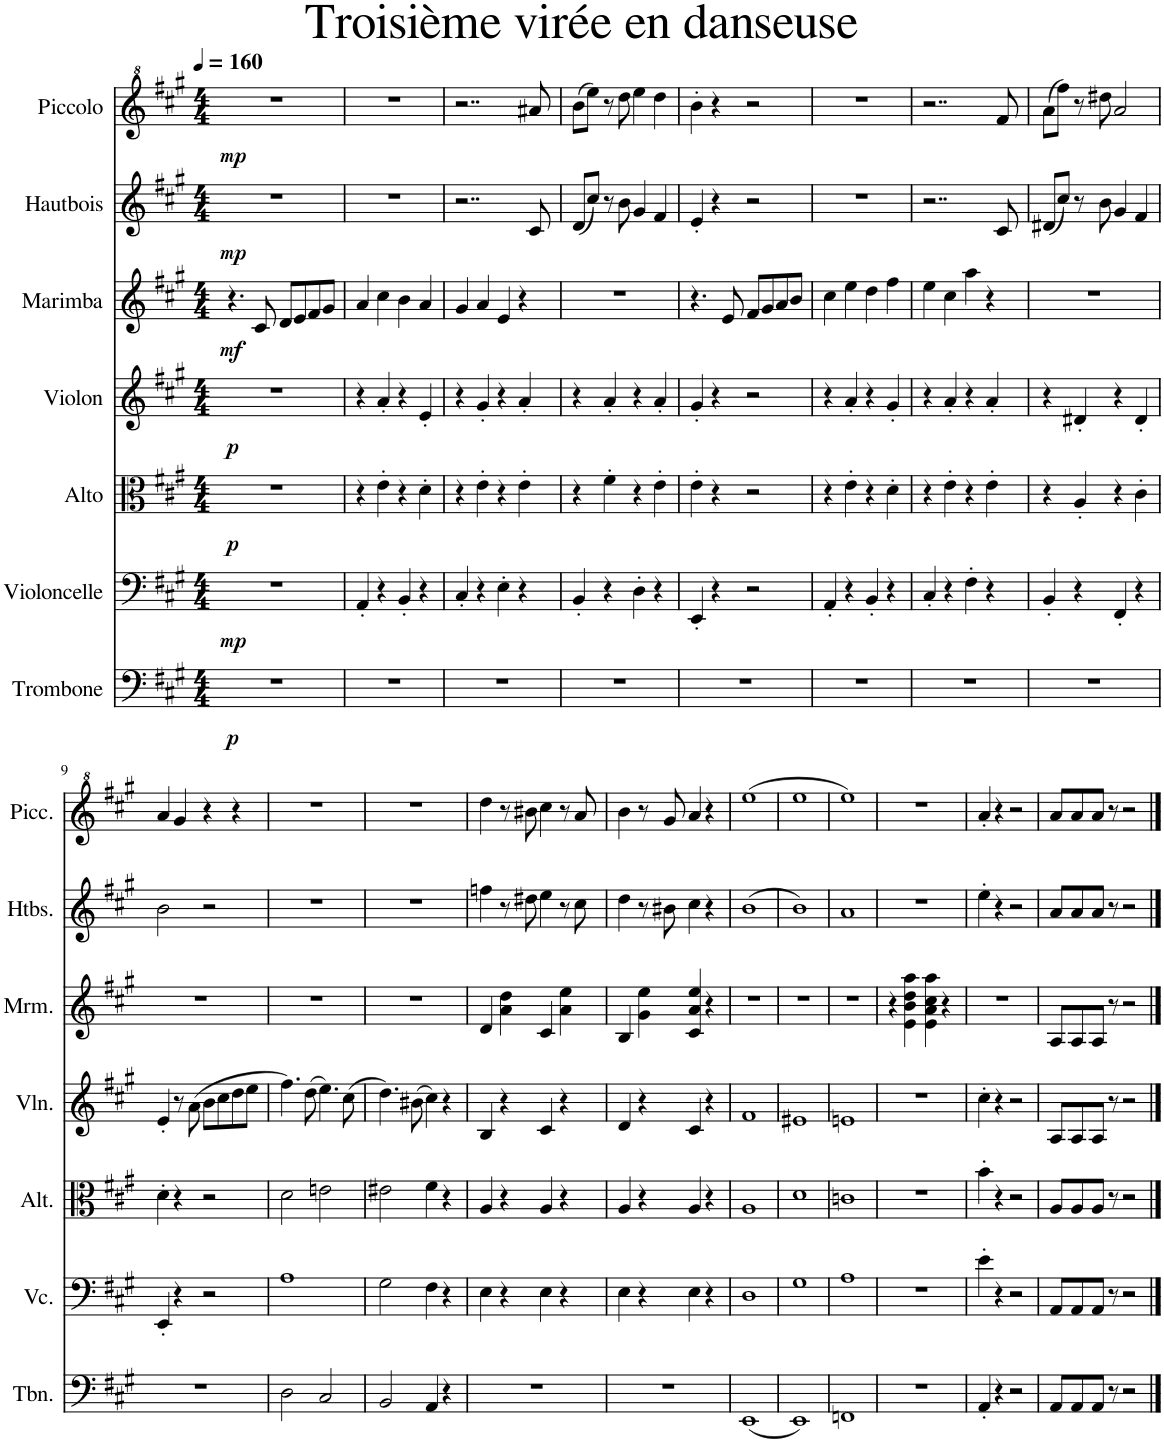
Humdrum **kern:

**kern	**dynam	**kern	**dynam	**kern	**dynam	**kern	**dynam	**kern	**dynam	**kern	**dynam	**kern	**dynam
*part7	*part7	*part6	*part6	*part5	*part5	*part4	*part4	*part3	*part3	*part2	*part2	*part1	*part1
*staff7	*staff7	*staff6	*staff6	*staff5	*staff5	*staff4	*staff4	*staff3	*staff3	*staff2	*staff2	*staff1	*staff1
*I"Trombone	*	*I"Violoncelle	*	*I"Alto	*	*I"Violon	*	*I"Marimba	*	*I"Hautbois	*	*I"Piccolo	*
*I'Tbn.	*	*I'Vc.	*	*I'Alt.	*	*I'Vln.	*	*I'Mrm.	*	*I'Htbs.	*	*I'Picc.	*
*clefF4	*	*clefF4	*	*clefC3	*	*clefG2	*	*clefG2	*	*clefG2	*	*clefG^2	*
*	*	*	*	*	*	*	*	*	*	*	*	*Trd-7c-12	*
*k[f#c#g#]	*	*k[f#c#g#]	*	*k[f#c#g#]	*	*k[f#c#g#]	*	*k[f#c#g#]	*	*k[f#c#g#]	*	*k[f#c#g#]	*
*M4/4	*	*M4/4	*	*M4/4	*	*M4/4	*	*M4/4	*	*M4/4	*	*M4/4	*
*MM160	*	*MM160	*	*MM160	*	*MM160	*	*MM160	*	*MM160	*	*MM160	*
=1	=1	=1	=1	=1	=1	=1	=1	=1	=1	=1	=1	=1	=1
!	!LO:DY:b	!	!LO:DY:b	!	!LO:DY:b	!	!LO:DY:b	!	!LO:DY:b	!	!LO:DY:b	!	!LO:DY:b
1r	p	1r	mp	1r	p	1r	p	4.r	mf	1r	mp	1r	mp
.	.	.	.	.	.	.	.	8c#/	.	.	.	.	.
.	.	.	.	.	.	.	.	8d/L	.	.	.	.	.
.	.	.	.	.	.	.	.	8e/	.	.	.	.	.
.	.	.	.	.	.	.	.	8f#/	.	.	.	.	.
.	.	.	.	.	.	.	.	8g#/J	.	.	.	.	.
=2	=2	=2	=2	=2	=2	=2	=2	=2	=2	=2	=2	=2	=2
1r	.	4AA'/	.	4r	.	4r	.	4a/	.	1r	.	1r	.
.	.	4r	.	4e'\	.	4a'/	.	4cc#\	.	.	.	.	.
.	.	4BB'/	.	4r	.	4r	.	4b\	.	.	.	.	.
.	.	4r	.	4d'\	.	4e'/	.	4a/	.	.	.	.	.
=3	=3	=3	=3	=3	=3	=3	=3	=3	=3	=3	=3	=3	=3
1r	.	4C#'/	.	4r	.	4r	.	4g#/	.	2..r	.	2..r	.
.	.	4r	.	4e'\	.	4g#'/	.	4a/	.	.	.	.	.
.	.	4E'\	.	4r	.	4r	.	4e/	.	.	.	.	.
.	.	4r	.	4e'\	.	4a'/	.	4r	.	.	.	.	.
.	.	.	.	.	.	.	.	.	.	8c#/	.	8aa#X/	.
=4	=4	=4	=4	=4	=4	=4	=4	=4	=4	=4	=4	=4	=4
1r	.	4BB'/	.	4r	.	4r	.	1r	.	(8d/L	.	(8bb\L	.
.	.	.	.	.	.	.	.	.	.	8cc#/J)	.	8eee\J)	.
.	.	4r	.	4f#'\	.	4a'/	.	.	.	8r	.	8r	.
.	.	.	.	.	.	.	.	.	.	8b\	.	8ddd\	.
.	.	4D'\	.	4r	.	4r	.	.	.	4g#/	.	4eee\	.
.	.	4r	.	4e'\	.	4a'/	.	.	.	4f#/	.	4ddd\	.
=5	=5	=5	=5	=5	=5	=5	=5	=5	=5	=5	=5	=5	=5
1r	.	4EE'/	.	4e'\	.	4g#'/	.	4.r	.	4e'/	.	4bb'\	.
.	.	4r	.	4r	.	4r	.	.	.	4r	.	4r	.
.	.	.	.	.	.	.	.	8e/	.	.	.	.	.
.	.	2r	.	2r	.	2r	.	8f#/L	.	2r	.	2r	.
.	.	.	.	.	.	.	.	8g#/	.	.	.	.	.
.	.	.	.	.	.	.	.	8a/	.	.	.	.	.
.	.	.	.	.	.	.	.	8b/J	.	.	.	.	.
=6	=6	=6	=6	=6	=6	=6	=6	=6	=6	=6	=6	=6	=6
1r	.	4AA'/	.	4r	.	4r	.	4cc#\	.	1r	.	1r	.
.	.	4r	.	4e'\	.	4a'/	.	4ee\	.	.	.	.	.
.	.	4BB'/	.	4r	.	4r	.	4dd\	.	.	.	.	.
.	.	4r	.	4d'\	.	4g#'/	.	4ff#\	.	.	.	.	.
=7	=7	=7	=7	=7	=7	=7	=7	=7	=7	=7	=7	=7	=7
1r	.	4C#'/	.	4r	.	4r	.	4ee\	.	2..r	.	2..r	.
.	.	4r	.	4e'\	.	4a'/	.	4cc#\	.	.	.	.	.
.	.	4F#'\	.	4r	.	4r	.	4aa\	.	.	.	.	.
.	.	4r	.	4e'\	.	4a'/	.	4r	.	.	.	.	.
.	.	.	.	.	.	.	.	.	.	8c#/	.	8ff#/	.
=8	=8	=8	=8	=8	=8	=8	=8	=8	=8	=8	=8	=8	=8
1r	.	4BB'/	.	4r	.	4r	.	1r	.	(8d#X/L	.	(8aa\L	.
.	.	.	.	.	.	.	.	.	.	8cc#/J)	.	8fff#\J)	.
.	.	4r	.	4A'/	.	4d#X'/	.	.	.	8r	.	8r	.
.	.	.	.	.	.	.	.	.	.	8b\	.	8ddd#X\	.
.	.	4FF#'/	.	4r	.	4r	.	.	.	4g#/	.	2aa/	.
.	.	4r	.	4c#'\	.	4d#'/	.	.	.	4f#/	.	.	.
!!LO:LB:g=z
=9	=9	=9	=9	=9	=9	=9	=9	=9	=9	=9	=9	=9	=9
1r	.	4EE'/	.	4d'\	.	4e'/	.	1r	.	2b\	.	4aa/	.
.	.	4r	.	4r	.	8r	.	.	.	.	.	4gg#/	.
.	.	.	.	.	.	(8a\	.	.	.	.	.	.	.
.	.	2r	.	2r	.	8b\L	.	.	.	2r	.	4r	.
.	.	.	.	.	.	8cc#\	.	.	.	.	.	.	.
.	.	.	.	.	.	8dd\	.	.	.	.	.	4r	.
.	.	.	.	.	.	8ee\J	.	.	.	.	.	.	.
=10	=10	=10	=10	=10	=10	=10	=10	=10	=10	=10	=10	=10	=10
2D\	.	1A	.	2d\	.	4.ff#\)	.	1r	.	1r	.	1r	.
.	.	.	.	.	.	(8dd\	.	.	.	.	.	.	.
2C#/	.	.	.	2en\	.	4.ee\)	.	.	.	.	.	.	.
.	.	.	.	.	.	(8cc#\	.	.	.	.	.	.	.
=11	=11	=11	=11	=11	=11	=11	=11	=11	=11	=11	=11	=11	=11
2BB/	.	2G#\	.	2e#X\	.	4.dd\)	.	1r	.	1r	.	1r	.
.	.	.	.	.	.	(8b#X\	.	.	.	.	.	.	.
4AA/	.	4F#\	.	4f#\	.	4cc#\)	.	.	.	.	.	.	.
4r	.	4r	.	4r	.	4r	.	.	.	.	.	.	.
=12	=12	=12	=12	=12	=12	=12	=12	=12	=12	=12	=12	=12	=12
1r	.	4E\	.	4A/	.	4B/	.	4d/	.	4ffn\	.	4ddd\	.
.	.	4r	.	4r	.	4r	.	4a\ 4dd\	.	8r	.	8r	.
.	.	.	.	.	.	.	.	.	.	8dd#X\	.	8bb#X\	.
.	.	4E\	.	4A/	.	4c#/	.	4c#/	.	4ee\	.	4ccc#\	.
.	.	4r	.	4r	.	4r	.	4a\ 4ee\	.	8r	.	8r	.
.	.	.	.	.	.	.	.	.	.	8cc#\	.	8aa/	.
=13	=13	=13	=13	=13	=13	=13	=13	=13	=13	=13	=13	=13	=13
1r	.	4E\	.	4A/	.	4d/	.	4B/	.	4dd\	.	4bb\	.
.	.	4r	.	4r	.	4r	.	4g#\ 4ee\	.	8r	.	8r	.
.	.	.	.	.	.	.	.	.	.	8b#X\	.	8gg#/	.
.	.	4E\	.	4A/	.	4c#/	.	4c#/ 4a/ 4ee/	.	4cc#\	.	4aa/	.
.	.	4r	.	4r	.	4r	.	4r	.	4r	.	4r	.
=14	=14	=14	=14	=14	=14	=14	=14	=14	=14	=14	=14	=14	=14
(1EE	.	1D	.	1A	.	1f#	.	1r	.	(1b	.	(1eee	.
=15	=15	=15	=15	=15	=15	=15	=15	=15	=15	=15	=15	=15	=15
1EE)	.	1G#	.	1d	.	1e#X	.	1r	.	1b)	.	1eee	.
=16	=16	=16	=16	=16	=16	=16	=16	=16	=16	=16	=16	=16	=16
1FFn	.	1A	.	1cn	.	1en	.	1r	.	1a	.	1eee)	.
=17	=17	=17	=17	=17	=17	=17	=17	=17	=17	=17	=17	=17	=17
1r	.	1r	.	1r	.	1r	.	4r	.	1r	.	1r	.
.	.	.	.	.	.	.	.	4e\ 4b\ 4dd\ 4aa\	.	.	.	.	.
.	.	.	.	.	.	.	.	4e\ 4a\ 4cc#\ 4aa\	.	.	.	.	.
.	.	.	.	.	.	.	.	4r	.	.	.	.	.
=18	=18	=18	=18	=18	=18	=18	=18	=18	=18	=18	=18	=18	=18
4AA'/	.	4e'\	.	4b'\	.	4cc#'\	.	1r	.	4ee'\	.	4aa'/	.
4r	.	4r	.	4r	.	4r	.	.	.	4r	.	4r	.
2r	.	2r	.	2r	.	2r	.	.	.	2r	.	2r	.
=19	=19	=19	=19	=19	=19	=19	=19	=19	=19	=19	=19	=19	=19
8AA/L	.	8AA/L	.	8A/L	.	8A/L	.	8A/L	.	8a/L	.	8aa/L	.
8AA/	.	8AA/	.	8A/	.	8A/	.	8A/	.	8a/	.	8aa/	.
8AA/J	.	8AA/J	.	8A/J	.	8A/J	.	8A/J	.	8a/J	.	8aa/J	.
8r	.	8r	.	8r	.	8r	.	8r	.	8r	.	8r	.
2r	.	2r	.	2r	.	2r	.	2r	.	2r	.	2r	.
==	==	==	==	==	==	==	==	==	==	==	==	==	==
*-	*-	*-	*-	*-	*-	*-	*-	*-	*-	*-	*-	*-	*-
